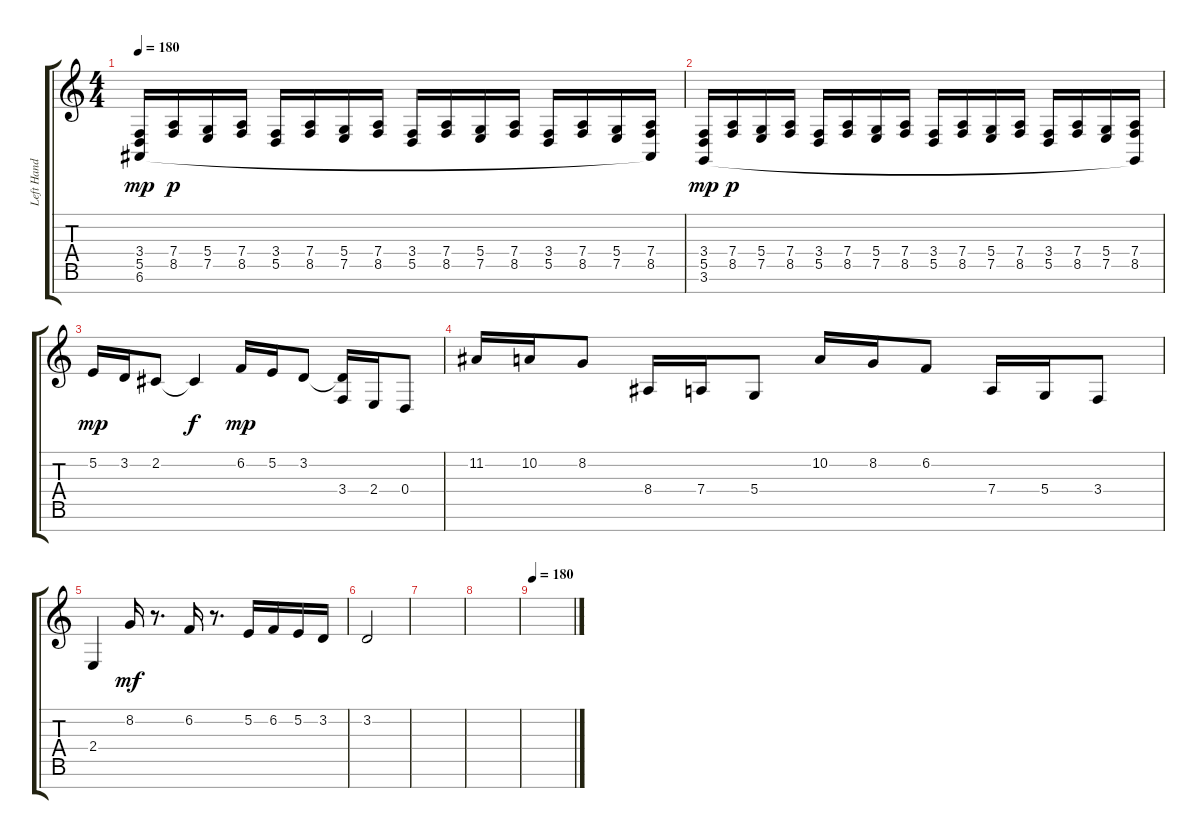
\track ("Left Hand - Solo" "Left Hand ") {instrument acousticgrandpiano}
\staff {score tabs}
\tuning (E5 B3 G3 D3 A2 E2 B1) {hide}
\ts (4 4)
\tempo 180
\clef g2
\ks c
(3.4 5.5 6.6).16{dy mp} (7.4 8.5).16{dy p} (5.4 7.5).16 (7.4 8.5).16 (3.4 5.5).16 (7.4 8.5).16 (5.4 7.5).16 (7.4 8.5).16 (3.4 5.5).16 (7.4 8.5).16 (5.4 7.5).16 (7.4 8.5).16 (3.4 5.5).16 (7.4 8.5).16 (5.4 7.5).16 (7.4 8.5 6.6{t}).16 |
(3.4 5.5 3.6).16{dy mp} (7.4 8.5).16{dy p} (5.4 7.5).16 (7.4 8.5).16 (3.4 5.5).16 (7.4 8.5).16 (5.4 7.5).16 (7.4 8.5).16 (3.4 5.5).16 (7.4 8.5).16 (5.4 7.5).16 (7.4 8.5).16 (3.4 5.5).16 (7.4 8.5).16 (5.4 7.5).16 (7.4 8.5 3.6{t}).16 |
5.2.16{dy mp} 3.2.16 2.2.8 2.2{t}.4{dy f} 6.2.16{dy mp} 5.2.16 3.2.8 (3.2{t} 3.4).16 2.4.16 0.4.8 |
11.2.16 10.2.16 8.2.8 8.4.16 7.4.16 5.4.8 10.2.16 8.2.16 6.2.8 7.4.16 5.4.16 3.4.8 |
2.4.4 8.2.16{dy mf} r.8{d} 6.2.16 r.8{d} 5.2.16 6.2.16 5.2.16 3.2.16 |
3.2.2 |
|
|
\tempo 180
